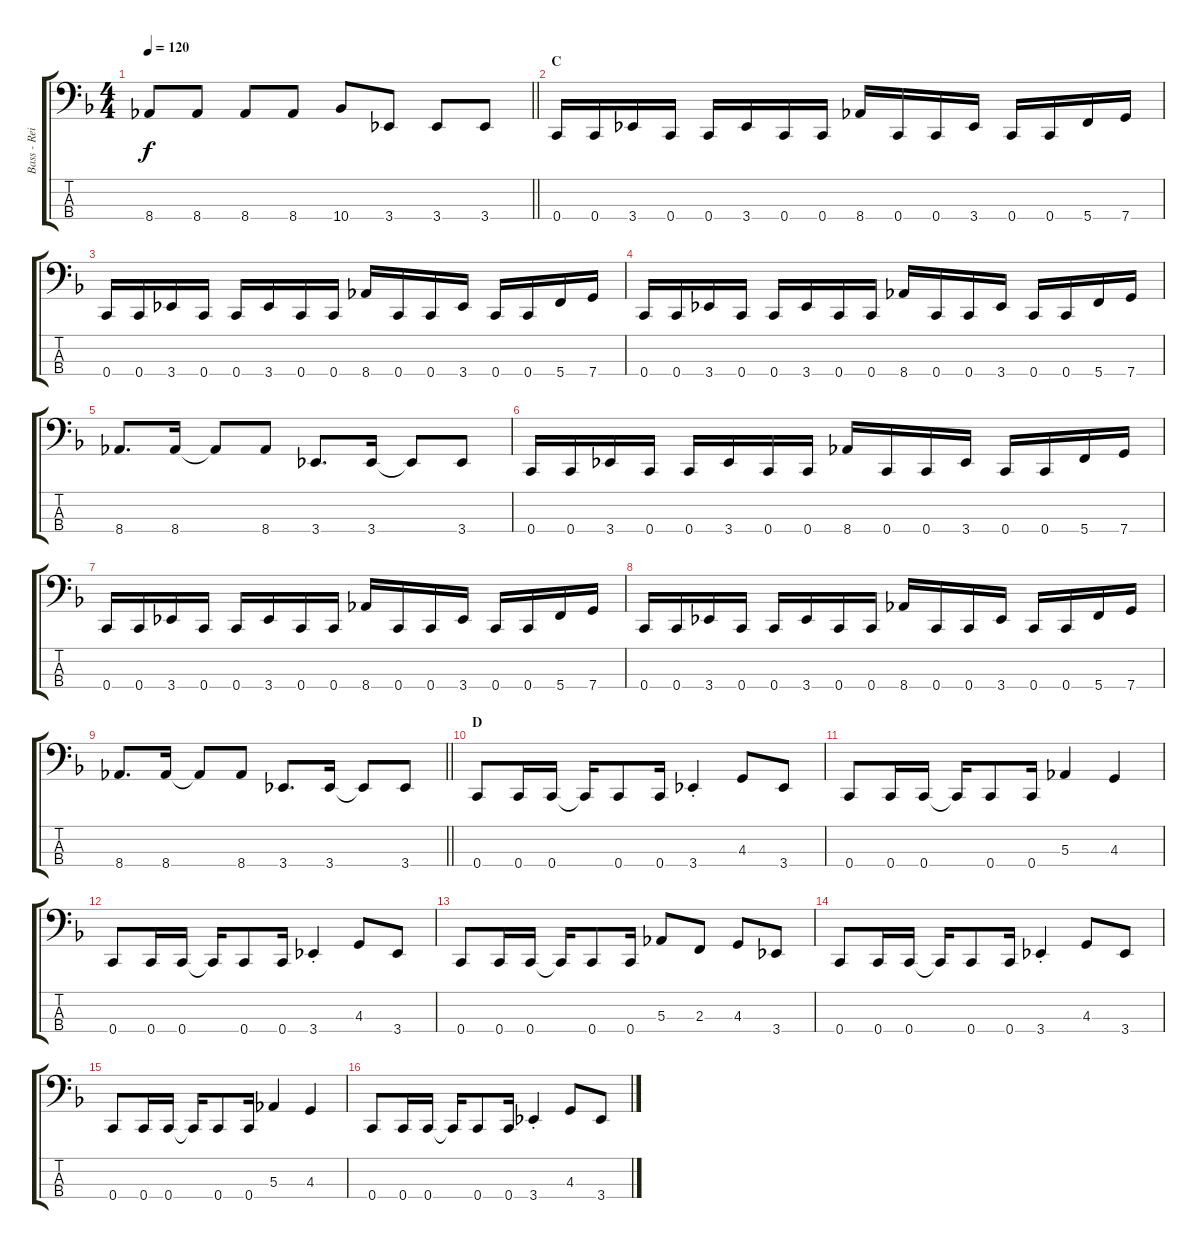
\track ("Bass - Reita" "Bass - Rei") {instrument electricbasspick}
\staff {score tabs}
\tuning (Db2 Ab1 Eb1 C1) {hide}
\ts (4 4)
\tempo 120
\clef f4
\barLineRight lightlight
\ks f
8.4.8{dy f} 8.4.8 8.4.8 8.4.8 10.4.8 3.4.8 3.4.8 3.4.8 |
\section ("" "C")
0.4.16 0.4.16 3.4.16 0.4.16 0.4.16 3.4.16 0.4.16 0.4.16 8.4.16 0.4.16 0.4.16 3.4.16 0.4.16 0.4.16 5.4.16 7.4.16 |
0.4.16 0.4.16 3.4.16 0.4.16 0.4.16 3.4.16 0.4.16 0.4.16 8.4.16 0.4.16 0.4.16 3.4.16 0.4.16 0.4.16 5.4.16 7.4.16 |
0.4.16 0.4.16 3.4.16 0.4.16 0.4.16 3.4.16 0.4.16 0.4.16 8.4.16 0.4.16 0.4.16 3.4.16 0.4.16 0.4.16 5.4.16 7.4.16 |
8.4.8{d} 8.4.16 8.4{t}.8 8.4.8 3.4.8{d} 3.4.16 3.4{t}.8 3.4.8 |
0.4.16 0.4.16 3.4.16 0.4.16 0.4.16 3.4.16 0.4.16 0.4.16 8.4.16 0.4.16 0.4.16 3.4.16 0.4.16 0.4.16 5.4.16 7.4.16 |
0.4.16 0.4.16 3.4.16 0.4.16 0.4.16 3.4.16 0.4.16 0.4.16 8.4.16 0.4.16 0.4.16 3.4.16 0.4.16 0.4.16 5.4.16 7.4.16 |
0.4.16 0.4.16 3.4.16 0.4.16 0.4.16 3.4.16 0.4.16 0.4.16 8.4.16 0.4.16 0.4.16 3.4.16 0.4.16 0.4.16 5.4.16 7.4.16 |
\barLineRight lightlight
8.4.8{d} 8.4.16 8.4{t}.8 8.4.8 3.4.8{d} 3.4.16 3.4{t}.8 3.4.8 |
\section ("" "D")
0.4.8 0.4.16 0.4.16 0.4{t}.16 0.4.8 0.4.16 3.4{st}.4 4.3.8 3.4.8 |
0.4.8 0.4.16 0.4.16 0.4{t}.16 0.4.8 0.4.16 5.3.4 4.3.4 |
0.4.8 0.4.16 0.4.16 0.4{t}.16 0.4.8 0.4.16 3.4{st}.4 4.3.8 3.4.8 |
0.4.8 0.4.16 0.4.16 0.4{t}.16 0.4.8 0.4.16 5.3.8 2.3.8 4.3.8 3.4.8 |
0.4.8 0.4.16 0.4.16 0.4{t}.16 0.4.8 0.4.16 3.4{st}.4 4.3.8 3.4.8 |
0.4.8 0.4.16 0.4.16 0.4{t}.16 0.4.8 0.4.16 5.3.4 4.3.4 |
0.4.8 0.4.16 0.4.16 0.4{t}.16 0.4.8 0.4.16 3.4{st}.4 4.3.8 3.4.8
